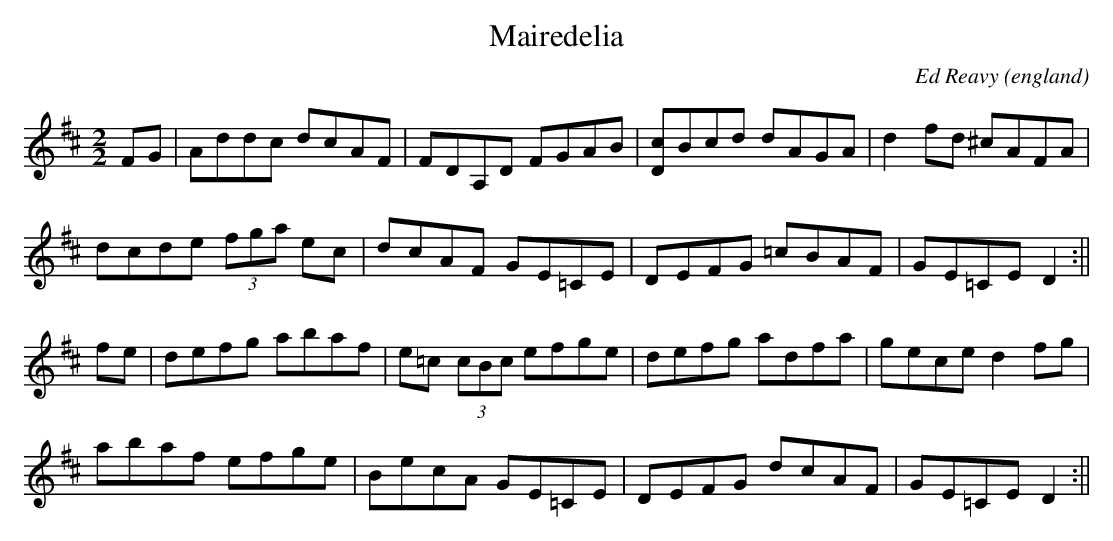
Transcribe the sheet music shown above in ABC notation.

X:1
T:Mairedelia
O:england
C:Ed Reavy
M:2/2
L:1/8
K:D
FG|Addc dcAF|FDA,D FGAB|[Dc]Bcd dAGA|d2 fd ^cAFA|
dcde (3fga ec|dcAF GE=CE|DEFG =cBAF|GE=CE D2:||
fe|defg abaf|e=c (3cBc efge|defg adfa|gece d2 fg|
abaf efge|BecA GE=CE|DEFG dcAF|GE=CE D2:||
